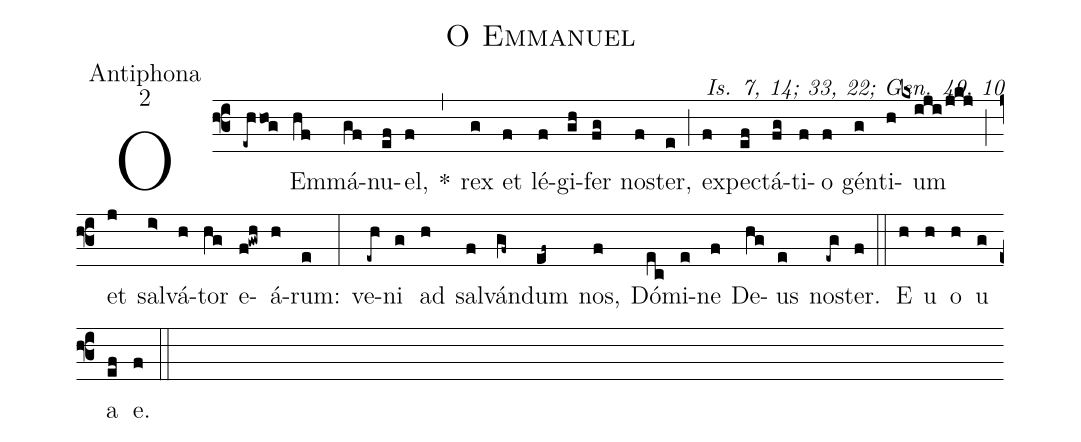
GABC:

name:O Emmanuel;
office-part:Antiphona;
mode:2;
commentary:Is. 7, 14; 33, 22; Gen. 49, 10;
%%
(f3) O(-eh!/hog) Em(hf)má(gf)nu(ef)el,(f) *(,) rex(g) et(f) lé(f)gi(gh)fer(fg) no(f)ster,(e) (;) ex(f)pec(ef)tá(fg)ti(f)o(f) gén(g)ti(h)um(kxiji!/jkj) (;) et(j) sal(i>)vá(h)tor(hg) e(f!gwh)á(h)rum:(e) (:) ve(-eh)ni(g) ad(h) sal(f)ván(gf~)dum(ef~) nos,(f) Dó(ec)mi(e)ne(f) De(hg)us(e) nos(-eg)ter.(f) (::) E(h) u(h) o(h) u(g) a(ef) e.(f) (::)
